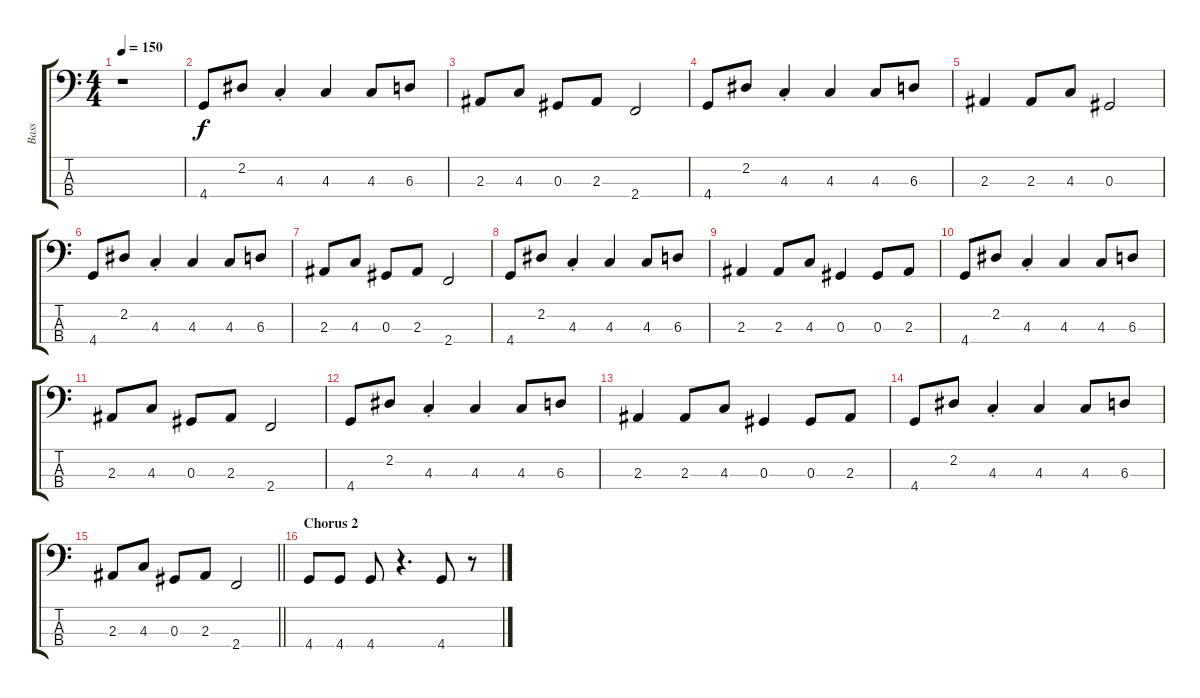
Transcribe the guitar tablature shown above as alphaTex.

\track ("Bass" "Bass") {instrument electricbassfinger}
\staff {score tabs}
\tuning (Gb2 Db2 Ab1 Eb1) {hide}
\ts (4 4)
\tempo 150
\clef f4
\ks c
r.1{dy f} |
4.4.8 2.2.8 4.3{st}.4 4.3.4 4.3.8 6.3.8 |
2.3.8 4.3.8 0.3.8 2.3.8 2.4.2 |
4.4.8 2.2.8 4.3{st}.4 4.3.4 4.3.8 6.3.8 |
2.3.4 2.3.8 4.3.8 0.3.2 |
4.4.8 2.2.8 4.3{st}.4 4.3.4 4.3.8 6.3.8 |
2.3.8 4.3.8 0.3.8 2.3.8 2.4.2 |
4.4.8 2.2.8 4.3{st}.4 4.3.4 4.3.8 6.3.8 |
2.3.4 2.3.8 4.3.8 0.3.4 0.3.8 2.3.8 |
4.4.8 2.2.8 4.3{st}.4 4.3.4 4.3.8 6.3.8 |
2.3.8 4.3.8 0.3.8 2.3.8 2.4.2 |
4.4.8 2.2.8 4.3{st}.4 4.3.4 4.3.8 6.3.8 |
2.3.4 2.3.8 4.3.8 0.3.4 0.3.8 2.3.8 |
4.4.8 2.2.8 4.3{st}.4 4.3.4 4.3.8 6.3.8 |
\barLineRight lightlight
2.3.8 4.3.8 0.3.8 2.3.8 2.4.2 |
\section ("" "Chorus 2")
4.4.8 4.4.8 4.4.8 r.4{d} 4.4.8 r.8
